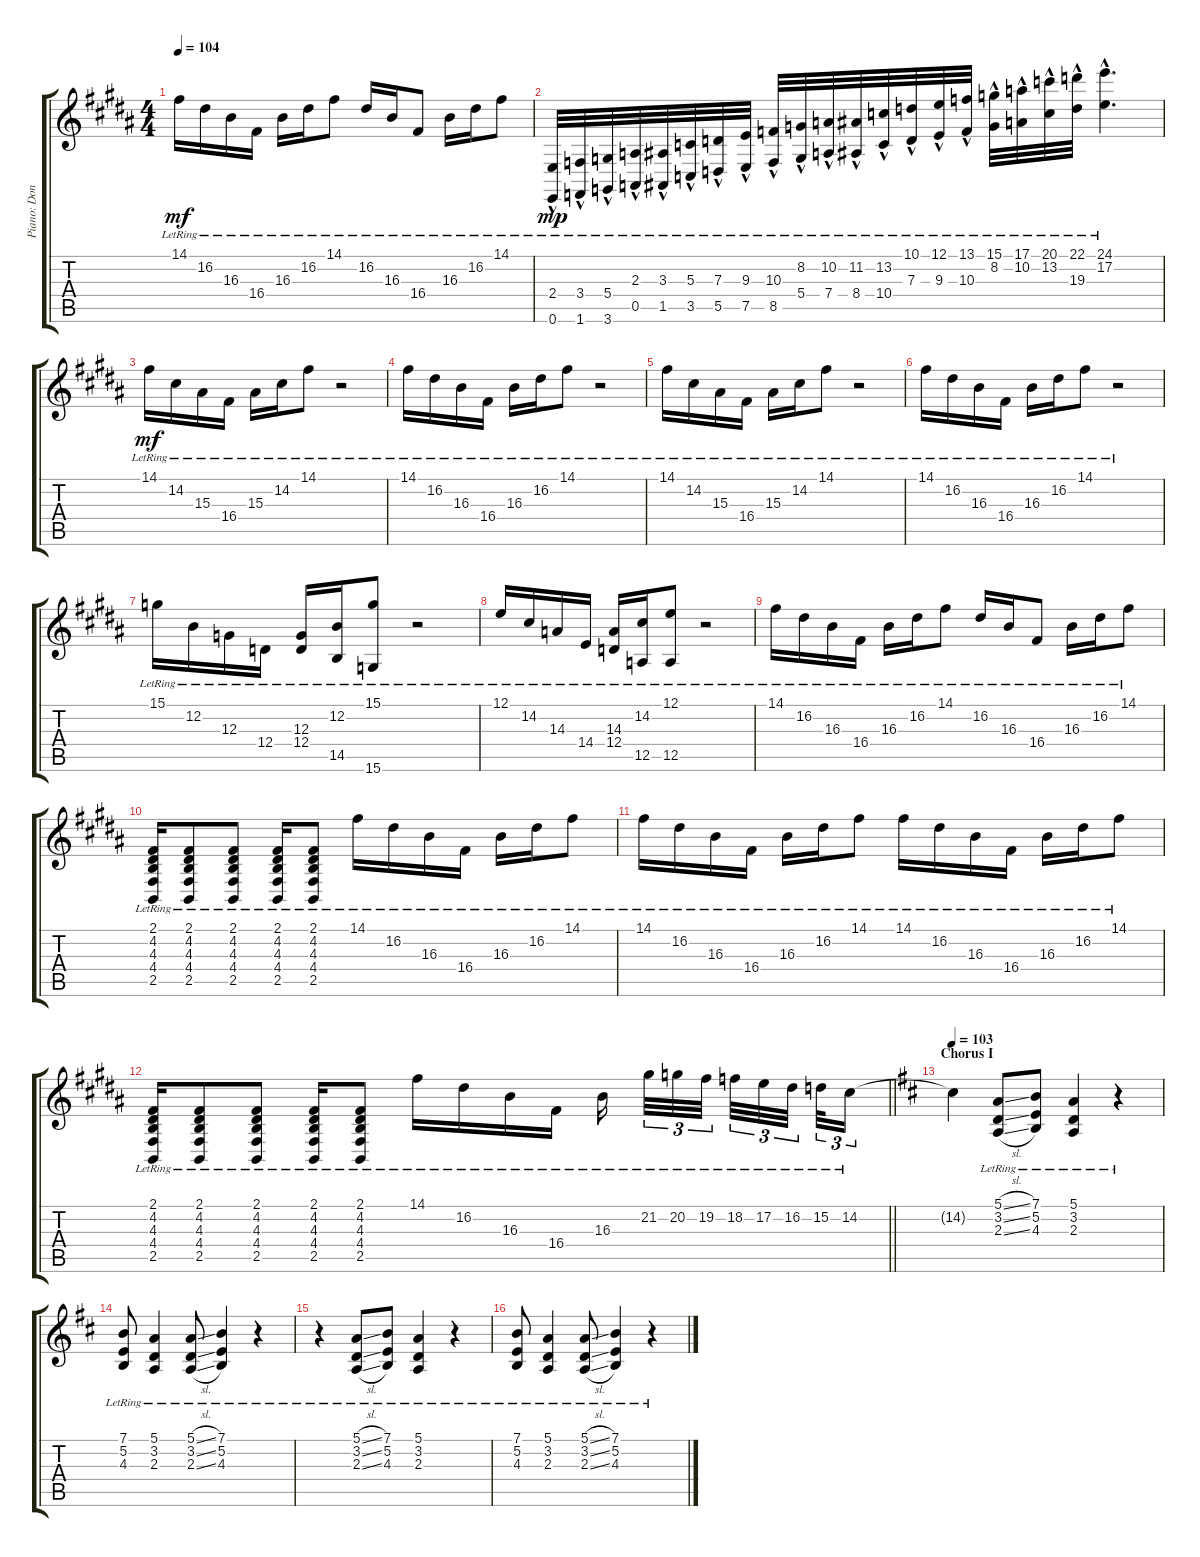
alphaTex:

\track ("Piano: Don" "Piano: Don") {instrument electricgrandpiano}
\staff {score tabs}
\tuning (E4 B3 G3 D3 A2 E2) {hide}
\ts (4 4)
\tempo 104
\clef g2
\ks b
14.1{lr}.16{dy mf} 16.2{lr}.16 16.3{lr}.16 16.4{lr}.16 16.3{lr}.16 16.2{lr}.16 14.1{lr}.8 16.2{lr}.16 16.3{lr}.16 16.4{lr}.8 16.3{lr}.16 16.2{lr}.16 14.1{lr}.8 |
(2.4{hac lr} 0.6{hac lr}).32{dy mp} (3.4{hac lr} 1.6{hac lr}).32 (5.4{hac lr} 3.6{hac lr}).32 (2.3{hac lr} 0.5{hac lr}).32 (3.3{hac lr} 1.5{hac lr}).32 (5.3{hac lr} 3.5{hac lr}).32 (7.3{hac lr} 5.5{hac lr}).32 (9.3{hac lr} 7.5{hac lr}).32 (10.3{hac lr} 8.5{hac lr}).32 (8.2{hac lr} 5.4{hac lr}).32 (10.2{hac lr} 7.4{hac lr}).32 (11.2{hac lr} 8.4{hac lr}).32 (13.2{hac lr} 10.4{hac lr}).32 (10.1{hac lr} 7.3{hac lr}).32 (12.1{hac lr} 9.3{hac lr}).32 (13.1{hac lr} 10.3{hac lr}).32 (15.1{hac lr} 8.2{hac lr}).32 (17.1{hac lr} 10.2{hac lr}).32 (20.1{hac lr} 13.2{hac lr}).32 (22.1{hac lr} 19.3{hac lr}).32 (24.1{hac lr} 17.2{hac lr}).4{d} |
14.1{lr}.16{dy mf} 14.2{lr}.16 15.3{lr}.16 16.4{lr}.16 15.3{lr}.16 14.2{lr}.16 14.1{lr}.8 r.2 |
14.1{lr}.16 16.2{lr}.16 16.3{lr}.16 16.4{lr}.16 16.3{lr}.16 16.2{lr}.16 14.1{lr}.8 r.2 |
14.1{lr}.16 14.2{lr}.16 15.3{lr}.16 16.4{lr}.16 15.3{lr}.16 14.2{lr}.16 14.1{lr}.8 r.2 |
14.1{lr}.16 16.2{lr}.16 16.3{lr}.16 16.4{lr}.16 16.3{lr}.16 16.2{lr}.16 14.1{lr}.8 r.2 |
15.1{lr}.16 12.2{lr}.16 12.3{lr}.16 12.4{lr}.16 (12.3{lr} 12.4{lr}).16 (12.2{lr} 14.5{lr}).16 (15.1{lr} 15.6{lr}).8 r.2 |
12.1{lr}.16 14.2{lr}.16 14.3{lr}.16 14.4{lr}.16 (14.3{lr} 12.4{lr}).16 (14.2{lr} 12.5{lr}).16 (12.1{lr} 12.5{lr}).8 r.2 |
14.1{lr}.16 16.2{lr}.16 16.3{lr}.16 16.4{lr}.16 16.3{lr}.16 16.2{lr}.16 14.1{lr}.8 16.2{lr}.16 16.3{lr}.16 16.4{lr}.8 16.3{lr}.16 16.2{lr}.16 14.1{lr}.8 |
(2.1{lr} 4.2{lr} 4.3{lr} 4.4{lr} 2.5{lr}).16 (2.1{lr} 4.2{lr} 4.3{lr} 4.4{lr} 2.5{lr}).8 (2.1{lr} 4.2{lr} 4.3{lr} 4.4{lr} 2.5{lr}).8 (2.1{lr} 4.2{lr} 4.3{lr} 4.4{lr} 2.5{lr}).16 (2.1{lr} 4.2{lr} 4.3{lr} 4.4{lr} 2.5{lr}).8 14.1{lr}.16 16.2{lr}.16 16.3{lr}.16 16.4{lr}.16 16.3{lr}.16 16.2{lr}.16 14.1{lr}.8 |
14.1{lr}.16 16.2{lr}.16 16.3{lr}.16 16.4{lr}.16 16.3{lr}.16 16.2{lr}.16 14.1{lr}.8 14.1{lr}.16 16.2{lr}.16 16.3{lr}.16 16.4{lr}.16 16.3{lr}.16 16.2{lr}.16 14.1{lr}.8 |
\barLineRight lightlight
(2.1{lr} 4.2{lr} 4.3{lr} 4.4{lr} 2.5{lr}).16 (2.1{lr} 4.2{lr} 4.3{lr} 4.4{lr} 2.5{lr}).8 (2.1{lr} 4.2{lr} 4.3{lr} 4.4{lr} 2.5{lr}).8 (2.1{lr} 4.2{lr} 4.3{lr} 4.4{lr} 2.5{lr}).16 (2.1{lr} 4.2{lr} 4.3{lr} 4.4{lr} 2.5{lr}).8 14.1{lr}.16 16.2{lr}.16 16.3{lr}.16 16.4{lr}.16 16.3{lr}.16{beam splitsecondary} 21.2{lr}.32{tu (3 2)} 20.2{lr}.32{tu (3 2)} 19.2{lr}.32{tu (3 2) beam splitsecondary} 18.2{lr}.32{tu (3 2)} 17.2{lr}.32{tu (3 2)} 16.2{lr}.32{tu (3 2) beam splitsecondary} 15.2{lr}.32{tu (3 2)} 14.2{lr}.16{tu (3 2)} |
\section ("" "Chorus I")
\tempo 103
\ks d
14.2{t}.4 (5.1{sl lr} 3.2{sl lr} 2.3{sl lr}).8 (7.1{lr} 5.2{lr} 4.3{lr}).8 (5.1{lr} 3.2{lr} 2.3{lr}).4 r.4 |
(7.1{lr} 5.2{lr} 4.3{lr}).8 (5.1{lr} 3.2{lr} 2.3{lr}).4 (5.1{sl lr} 3.2{sl lr} 2.3{sl lr}).8 (7.1{lr} 5.2{lr} 4.3{lr}).4 r.4 |
r.4 (5.1{sl lr} 3.2{sl lr} 2.3{sl lr}).8 (7.1{lr} 5.2{lr} 4.3{lr}).8 (5.1{lr} 3.2{lr} 2.3{lr}).4 r.4 |
(7.1{lr} 5.2{lr} 4.3{lr}).8 (5.1{lr} 3.2{lr} 2.3{lr}).4 (5.1{sl lr} 3.2{sl lr} 2.3{sl lr}).8 (7.1{lr} 5.2{lr} 4.3{lr}).4 r.4
